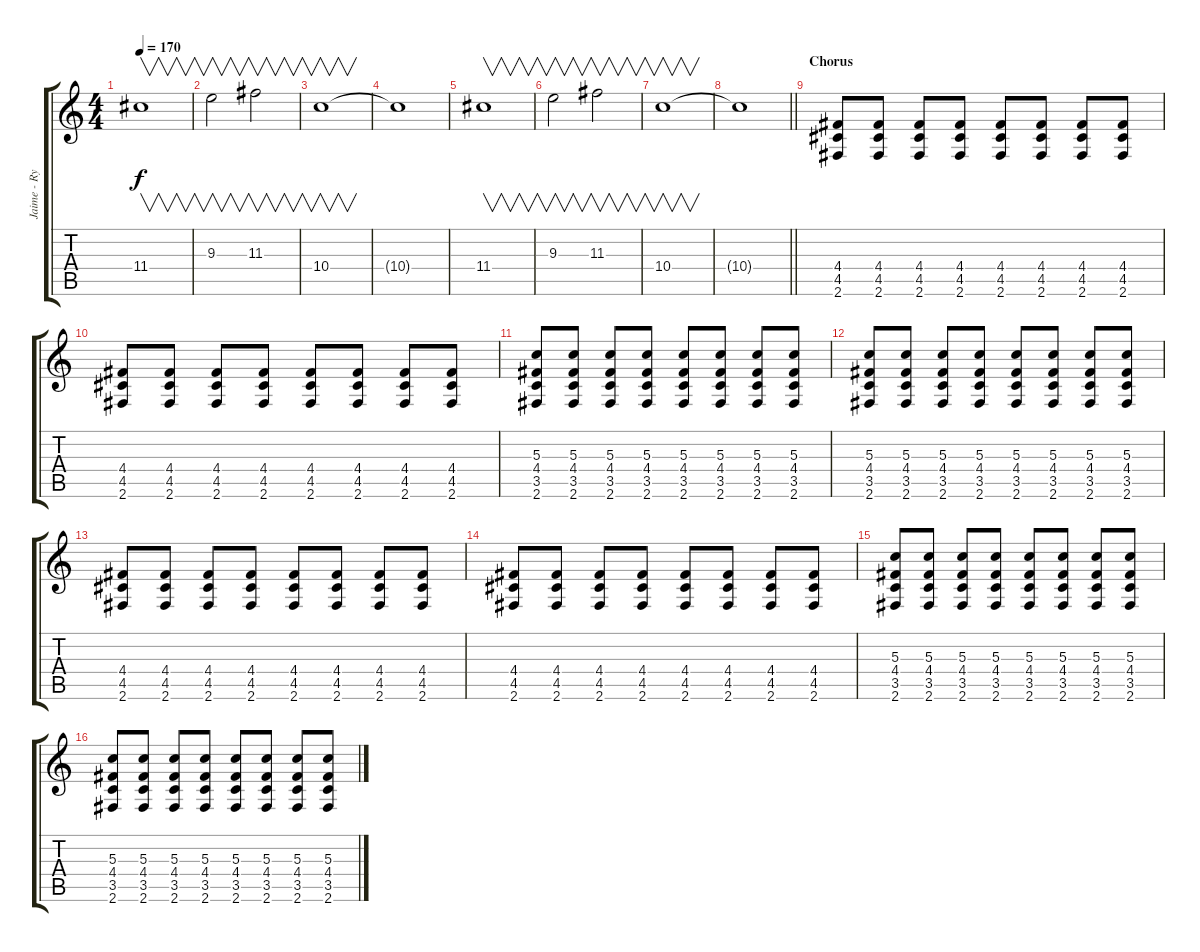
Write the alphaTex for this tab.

\track ("Jaime - Rythmn Guitar" "Jaime - Ry") {instrument overdrivenguitar}
\staff {score tabs}
\tuning (E4 B3 G3 D3 A2 E2) {hide}
\ts (4 4)
\tempo 170
\clef g2
\ks c
11.4.1{v dy f} |
9.3.2{v} 11.3.2{v} |
10.4.1{v} |
10.4{t}.1 |
11.4.1{v} |
9.3.2{v} 11.3.2{v} |
10.4.1{v} |
\barLineRight lightlight
10.4{t}.1 |
\section ("" "Chorus")
(4.4 4.5 2.6).8{volume 6 instrument overdrivenguitar} (4.4 4.5 2.6).8 (4.4 4.5 2.6).8 (4.4 4.5 2.6).8 (4.4 4.5 2.6).8 (4.4 4.5 2.6).8 (4.4 4.5 2.6).8 (4.4 4.5 2.6).8 |
(4.4 4.5 2.6).8 (4.4 4.5 2.6).8 (4.4 4.5 2.6).8 (4.4 4.5 2.6).8 (4.4 4.5 2.6).8 (4.4 4.5 2.6).8 (4.4 4.5 2.6).8 (4.4 4.5 2.6).8 |
(5.3 4.4 3.5 2.6).8 (5.3 4.4 3.5 2.6).8 (5.3 4.4 3.5 2.6).8 (5.3 4.4 3.5 2.6).8 (5.3 4.4 3.5 2.6).8 (5.3 4.4 3.5 2.6).8 (5.3 4.4 3.5 2.6).8 (5.3 4.4 3.5 2.6).8 |
(5.3 4.4 3.5 2.6).8 (5.3 4.4 3.5 2.6).8 (5.3 4.4 3.5 2.6).8 (5.3 4.4 3.5 2.6).8 (5.3 4.4 3.5 2.6).8 (5.3 4.4 3.5 2.6).8 (5.3 4.4 3.5 2.6).8 (5.3 4.4 3.5 2.6).8 |
(4.4 4.5 2.6).8 (4.4 4.5 2.6).8 (4.4 4.5 2.6).8 (4.4 4.5 2.6).8 (4.4 4.5 2.6).8 (4.4 4.5 2.6).8 (4.4 4.5 2.6).8 (4.4 4.5 2.6).8 |
(4.4 4.5 2.6).8 (4.4 4.5 2.6).8 (4.4 4.5 2.6).8 (4.4 4.5 2.6).8 (4.4 4.5 2.6).8 (4.4 4.5 2.6).8 (4.4 4.5 2.6).8 (4.4 4.5 2.6).8 |
(5.3 4.4 3.5 2.6).8 (5.3 4.4 3.5 2.6).8 (5.3 4.4 3.5 2.6).8 (5.3 4.4 3.5 2.6).8 (5.3 4.4 3.5 2.6).8 (5.3 4.4 3.5 2.6).8 (5.3 4.4 3.5 2.6).8 (5.3 4.4 3.5 2.6).8 |
(5.3 4.4 3.5 2.6).8 (5.3 4.4 3.5 2.6).8 (5.3 4.4 3.5 2.6).8 (5.3 4.4 3.5 2.6).8 (5.3 4.4 3.5 2.6).8 (5.3 4.4 3.5 2.6).8 (5.3 4.4 3.5 2.6).8 (5.3 4.4 3.5 2.6).8
